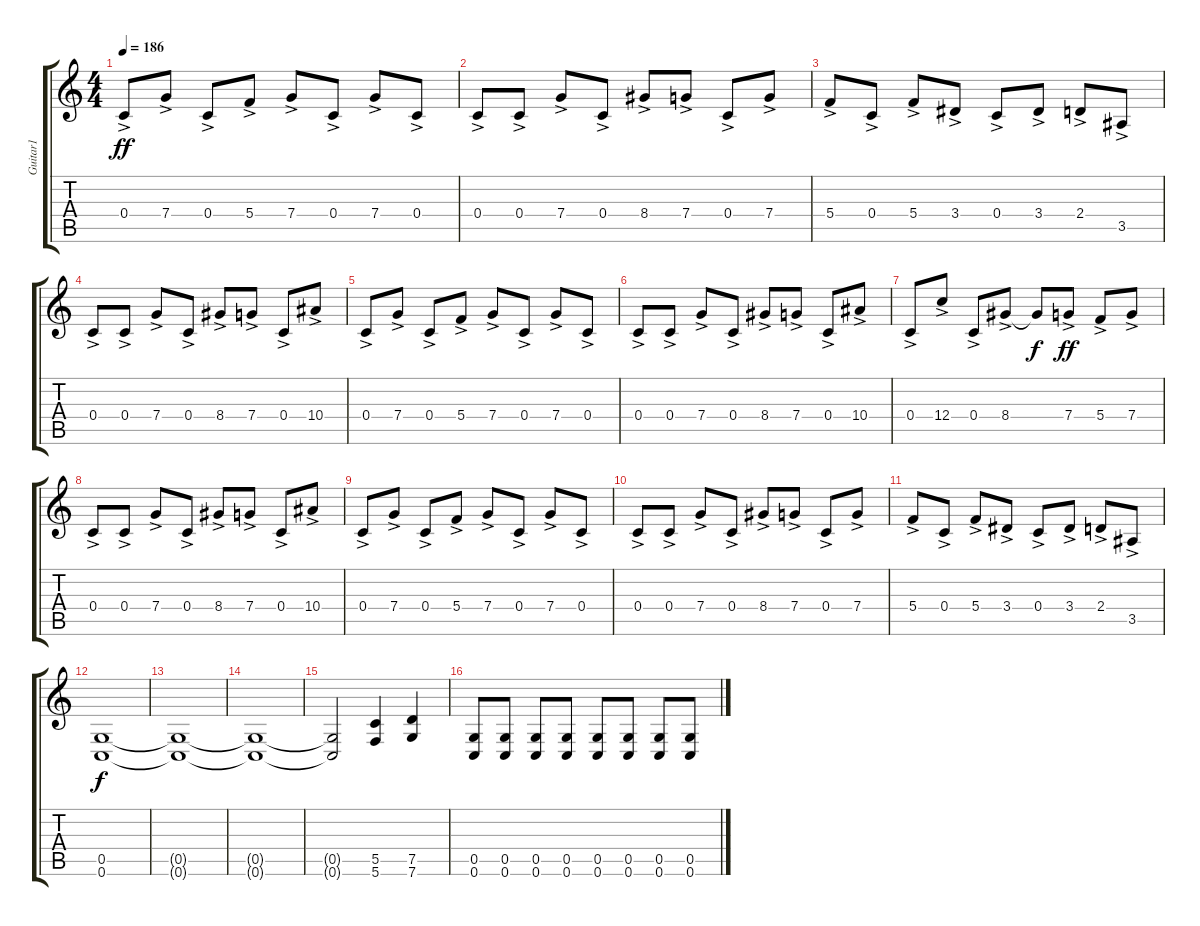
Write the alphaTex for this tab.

\track ("Guitar1" "Guitar1") {instrument distortionguitar}
\staff {score tabs}
\tuning (D4 A3 F3 C3 G2 C2) {hide}
\ts (4 4)
\tempo 186
\clef g2
\ks c
0.4{ac}.8{dy ff} 7.4{ac}.8 0.4{ac}.8 5.4{ac}.8 7.4{ac}.8 0.4{ac}.8 7.4{ac}.8 0.4{ac}.8 |
0.4{ac}.8 0.4{ac}.8 7.4{ac}.8 0.4{ac}.8 8.4{ac}.8 7.4{ac}.8 0.4{ac}.8 7.4{ac}.8 |
5.4{ac}.8 0.4{ac}.8 5.4{ac}.8 3.4{ac}.8 0.4{ac}.8 3.4{ac}.8 2.4{ac}.8 3.5{ac}.8 |
0.4{ac}.8 0.4{ac}.8 7.4{ac}.8 0.4{ac}.8 8.4{ac}.8 7.4{ac}.8 0.4{ac}.8 10.4{ac}.8 |
0.4{ac}.8 7.4{ac}.8 0.4{ac}.8 5.4{ac}.8 7.4{ac}.8 0.4{ac}.8 7.4{ac}.8 0.4{ac}.8 |
0.4{ac}.8 0.4{ac}.8 7.4{ac}.8 0.4{ac}.8 8.4{ac}.8 7.4{ac}.8 0.4{ac}.8 10.4{ac}.8 |
0.4{ac}.8 12.4{ac}.8 0.4{ac}.8 8.4{ac}.8 8.4{t}.8{dy f} 7.4{ac}.8{dy ff} 5.4{ac}.8 7.4{ac}.8 |
0.4{ac}.8 0.4{ac}.8 7.4{ac}.8 0.4{ac}.8 8.4{ac}.8 7.4{ac}.8 0.4{ac}.8 10.4{ac}.8 |
0.4{ac}.8 7.4{ac}.8 0.4{ac}.8 5.4{ac}.8 7.4{ac}.8 0.4{ac}.8 7.4{ac}.8 0.4{ac}.8 |
0.4{ac}.8 0.4{ac}.8 7.4{ac}.8 0.4{ac}.8 8.4{ac}.8 7.4{ac}.8 0.4{ac}.8 7.4{ac}.8 |
5.4{ac}.8 0.4{ac}.8 5.4{ac}.8 3.4{ac}.8 0.4{ac}.8 3.4{ac}.8 2.4{ac}.8 3.5{ac}.8 |
(0.5 0.6).1{dy f} |
(0.5{t} 0.6{t}).1 |
(0.5{t} 0.6{t}).1 |
(0.5{t} 0.6{t}).2 (5.5 5.6).4 (7.5 7.6).4 |
(0.5 0.6).8 (0.5 0.6).8 (0.5 0.6).8 (0.5 0.6).8 (0.5 0.6).8 (0.5 0.6).8 (0.5 0.6).8 (0.5 0.6).8
